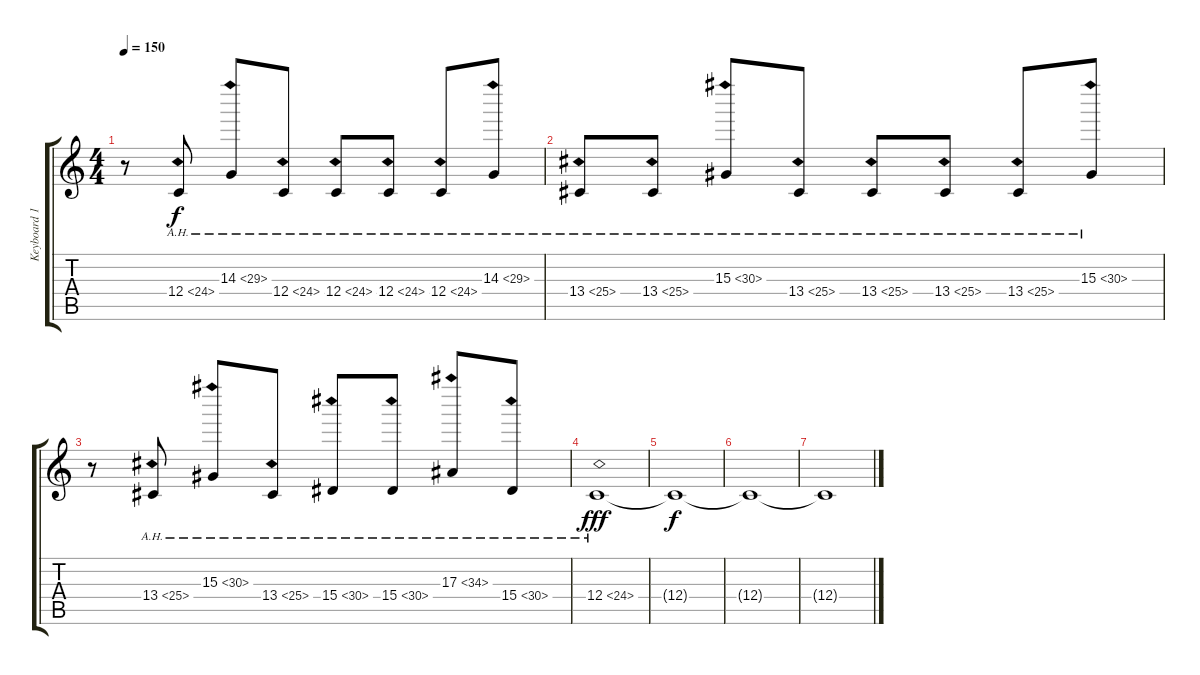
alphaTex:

\track ("Keyboard 1" "Keyboard 1") {instrument percussiveorgan}
\staff {score tabs}
\tuning (D4 A3 F3 C3 G2 C2) {hide}
\ts (4 4)
\tempo 150
\clef g2
\ks c
r.8{dy f} 12.4{ah 12}.8 14.3{ah 15}.8 12.4{ah 12}.8 12.4{ah 12}.8 12.4{ah 12}.8 12.4{ah 12}.8 14.3{ah 15}.8 |
13.4{ah 12}.8 13.4{ah 12}.8 15.3{ah 15}.8 13.4{ah 12}.8 13.4{ah 12}.8 13.4{ah 12}.8 13.4{ah 12}.8 15.3{ah 15}.8 |
r.8 13.4{ah 12}.8 15.3{ah 15}.8 13.4{ah 12}.8 15.4{ah 15}.8 15.4{ah 15}.8 17.3{ah 17}.8 15.4{ah 15}.8 |
12.4{ah 12}.1{dy fff} |
12.4{t}.1{dy f} |
12.4{t}.1{volume 0} |
12.4{t}.1
